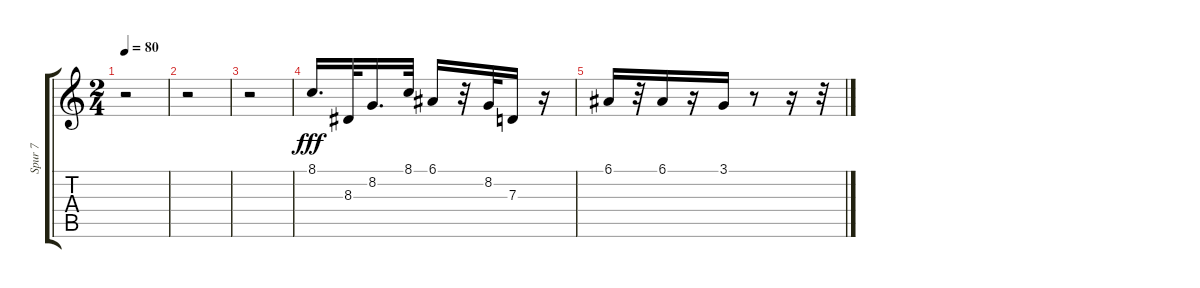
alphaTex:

\track ("Spur 7" "Spur 7") {instrument altosax}
\staff {score tabs}
\tuning (E4 B3 G3 D3 A2 E2) {hide}
\ts (2 4)
\tempo 80
\clef g2
\ks c
r.2{dy fff} |
r.2 |
r.2 |
8.1.16{d} 8.3.32 8.2.16{d} 8.1.32 6.1.16 r.32 8.2.32 7.3.16 r.16 |
6.1.16 r.32 6.1.16 r.16 3.1.16 r.8 r.16 r.32
